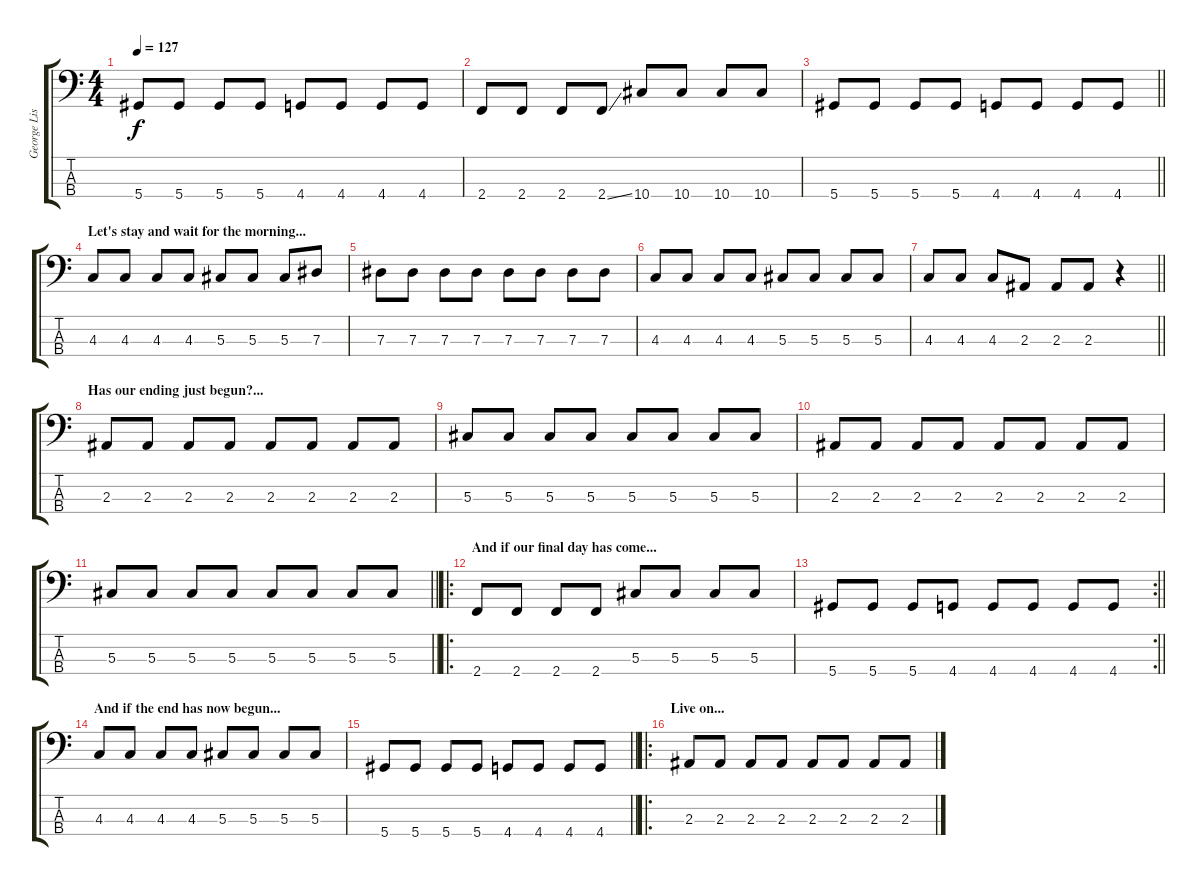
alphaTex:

\track ("George Listing" "George Lis") {instrument electricbassfinger}
\staff {score tabs}
\tuning (Gb2 Db2 Ab1 Eb1) {hide}
\ts (4 4)
\tempo 127
\clef f4
\ks c
5.4.8{dy f} 5.4.8 5.4.8 5.4.8 4.4.8 4.4.8 4.4.8 4.4.8 |
2.4.8 2.4.8 2.4.8 2.4{ss}.8 10.4.8 10.4.8 10.4.8 10.4.8 |
\barLineRight lightlight
5.4.8 5.4.8 5.4.8 5.4.8 4.4.8 4.4.8 4.4.8 4.4.8 |
\section ("" "Let's stay and wait for the morning...")
4.3.8 4.3.8 4.3.8 4.3.8 5.3.8 5.3.8 5.3.8 7.3.8 |
7.3.8 7.3.8 7.3.8 7.3.8 7.3.8 7.3.8 7.3.8 7.3.8 |
4.3.8 4.3.8 4.3.8 4.3.8 5.3.8 5.3.8 5.3.8 5.3.8 |
\barLineRight lightlight
4.3.8 4.3.8 4.3.8 2.3.8 2.3.8 2.3.8 r.4 |
\section ("" "Has our ending just begun?...")
2.3.8 2.3.8 2.3.8 2.3.8 2.3.8 2.3.8 2.3.8 2.3.8 |
5.3.8 5.3.8 5.3.8 5.3.8 5.3.8 5.3.8 5.3.8 5.3.8 |
2.3.8 2.3.8 2.3.8 2.3.8 2.3.8 2.3.8 2.3.8 2.3.8 |
\barLineRight lightlight
5.3.8 5.3.8 5.3.8 5.3.8 5.3.8 5.3.8 5.3.8 5.3.8 |
\ro
\section ("" "And if our final day has come...")
2.4.8 2.4.8 2.4.8 2.4.8 5.3.8 5.3.8 5.3.8 5.3.8 |
\rc 2
\barLineRight lightlight
5.4.8 5.4.8 5.4.8 4.4.8 4.4.8 4.4.8 4.4.8 4.4.8 |
\section ("" "And if the end has now begun...")
4.3.8 4.3.8 4.3.8 4.3.8 5.3.8 5.3.8 5.3.8 5.3.8 |
\barLineRight lightlight
5.4.8 5.4.8 5.4.8 5.4.8 4.4.8 4.4.8 4.4.8 4.4.8 |
\ro
\section ("" "Live on...")
2.3.8 2.3.8 2.3.8 2.3.8 2.3.8 2.3.8 2.3.8 2.3{ss}.8
